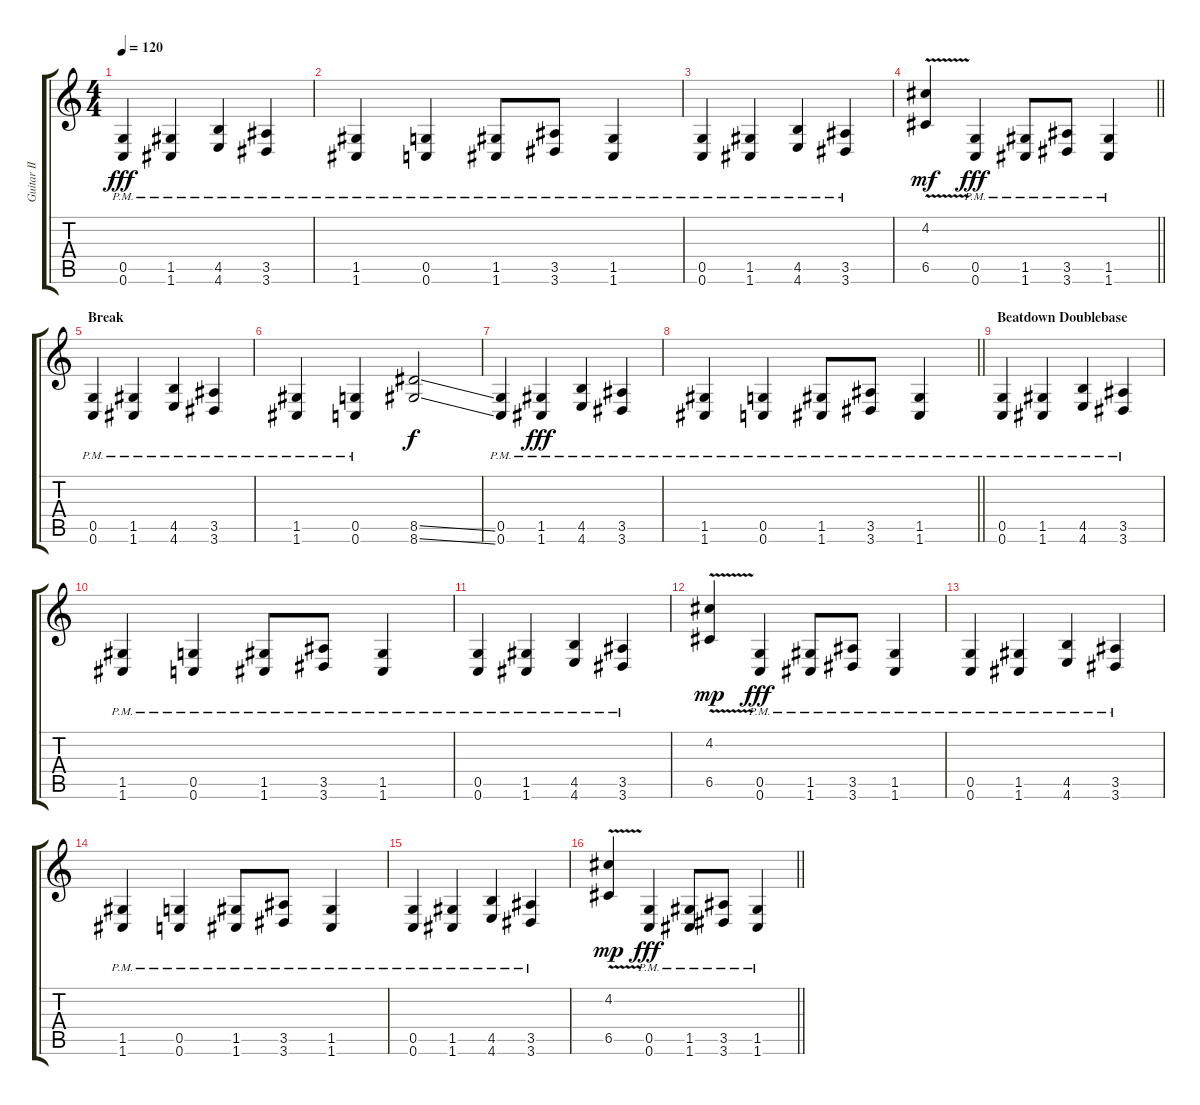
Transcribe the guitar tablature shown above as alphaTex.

\track ("Guitar II" "Guitar II") {instrument distortionguitar}
\staff {score tabs}
\tuning (D4 A3 F3 C3 G2 C2) {hide}
\ts (4 4)
\tempo 120
\clef g2
\ks c
(0.5{pm} 0.6{pm}).4{dy fff} (1.5{pm} 1.6{pm}).4 (4.5{pm} 4.6{pm}).4 (3.5{pm} 3.6{pm}).4 |
(1.5{pm} 1.6{pm}).4 (0.5{pm} 0.6{pm}).4 (1.5{pm} 1.6{pm}).8 (3.5{pm} 3.6{pm}).8 (1.5{pm} 1.6{pm}).4 |
(0.5{pm} 0.6{pm}).4 (1.5{pm} 1.6{pm}).4 (4.5{pm} 4.6{pm}).4 (3.5{pm} 3.6{pm}).4 |
\barLineRight lightlight
(4.2{v} 6.5{v}).4{dy mf} (0.5{pm} 0.6{pm}).4{dy fff} (1.5{pm} 1.6{pm}).8 (3.5{pm} 3.6{pm}).8 (1.5{pm} 1.6{pm}).4 |
\section ("" "Break")
(0.5{pm} 0.6{pm}).4 (1.5{pm} 1.6{pm}).4 (4.5{pm} 4.6{pm}).4 (3.5{pm} 3.6{pm}).4 |
(1.5{pm} 1.6{pm}).4 (0.5{pm} 0.6{pm}).4 (8.5{ss} 8.6{ss}).2{dy f} |
(0.5{pm} 0.6{pm}).4 (1.5{pm} 1.6{pm}).4{dy fff} (4.5{pm} 4.6{pm}).4 (3.5{pm} 3.6{pm}).4 |
\barLineRight lightlight
(1.5{pm} 1.6{pm}).4 (0.5{pm} 0.6{pm}).4 (1.5{pm} 1.6{pm}).8 (3.5{pm} 3.6{pm}).8 (1.5{pm} 1.6{pm}).4 |
\section ("" "Beatdown Doublebase")
(0.5{pm} 0.6{pm}).4 (1.5{pm} 1.6{pm}).4 (4.5{pm} 4.6{pm}).4 (3.5{pm} 3.6{pm}).4 |
(1.5{pm} 1.6{pm}).4 (0.5{pm} 0.6{pm}).4 (1.5{pm} 1.6{pm}).8 (3.5{pm} 3.6{pm}).8 (1.5{pm} 1.6{pm}).4 |
(0.5{pm} 0.6{pm}).4 (1.5{pm} 1.6{pm}).4 (4.5{pm} 4.6{pm}).4 (3.5{pm} 3.6{pm}).4 |
(4.2{v} 6.5{v}).4{dy mp} (0.5{pm} 0.6{pm}).4{dy fff} (1.5{pm} 1.6{pm}).8 (3.5{pm} 3.6{pm}).8 (1.5{pm} 1.6{pm}).4 |
(0.5{pm} 0.6{pm}).4 (1.5{pm} 1.6{pm}).4 (4.5{pm} 4.6{pm}).4 (3.5{pm} 3.6{pm}).4 |
(1.5{pm} 1.6{pm}).4 (0.5{pm} 0.6{pm}).4 (1.5{pm} 1.6{pm}).8 (3.5{pm} 3.6{pm}).8 (1.5{pm} 1.6{pm}).4 |
(0.5{pm} 0.6{pm}).4 (1.5{pm} 1.6{pm}).4 (4.5{pm} 4.6{pm}).4 (3.5{pm} 3.6{pm}).4 |
\barLineRight lightlight
(4.2{v} 6.5{v}).4{dy mp} (0.5{pm} 0.6{pm}).4{dy fff} (1.5{pm} 1.6{pm}).8 (3.5{pm} 3.6{pm}).8 (1.5{pm} 1.6{pm}).4
